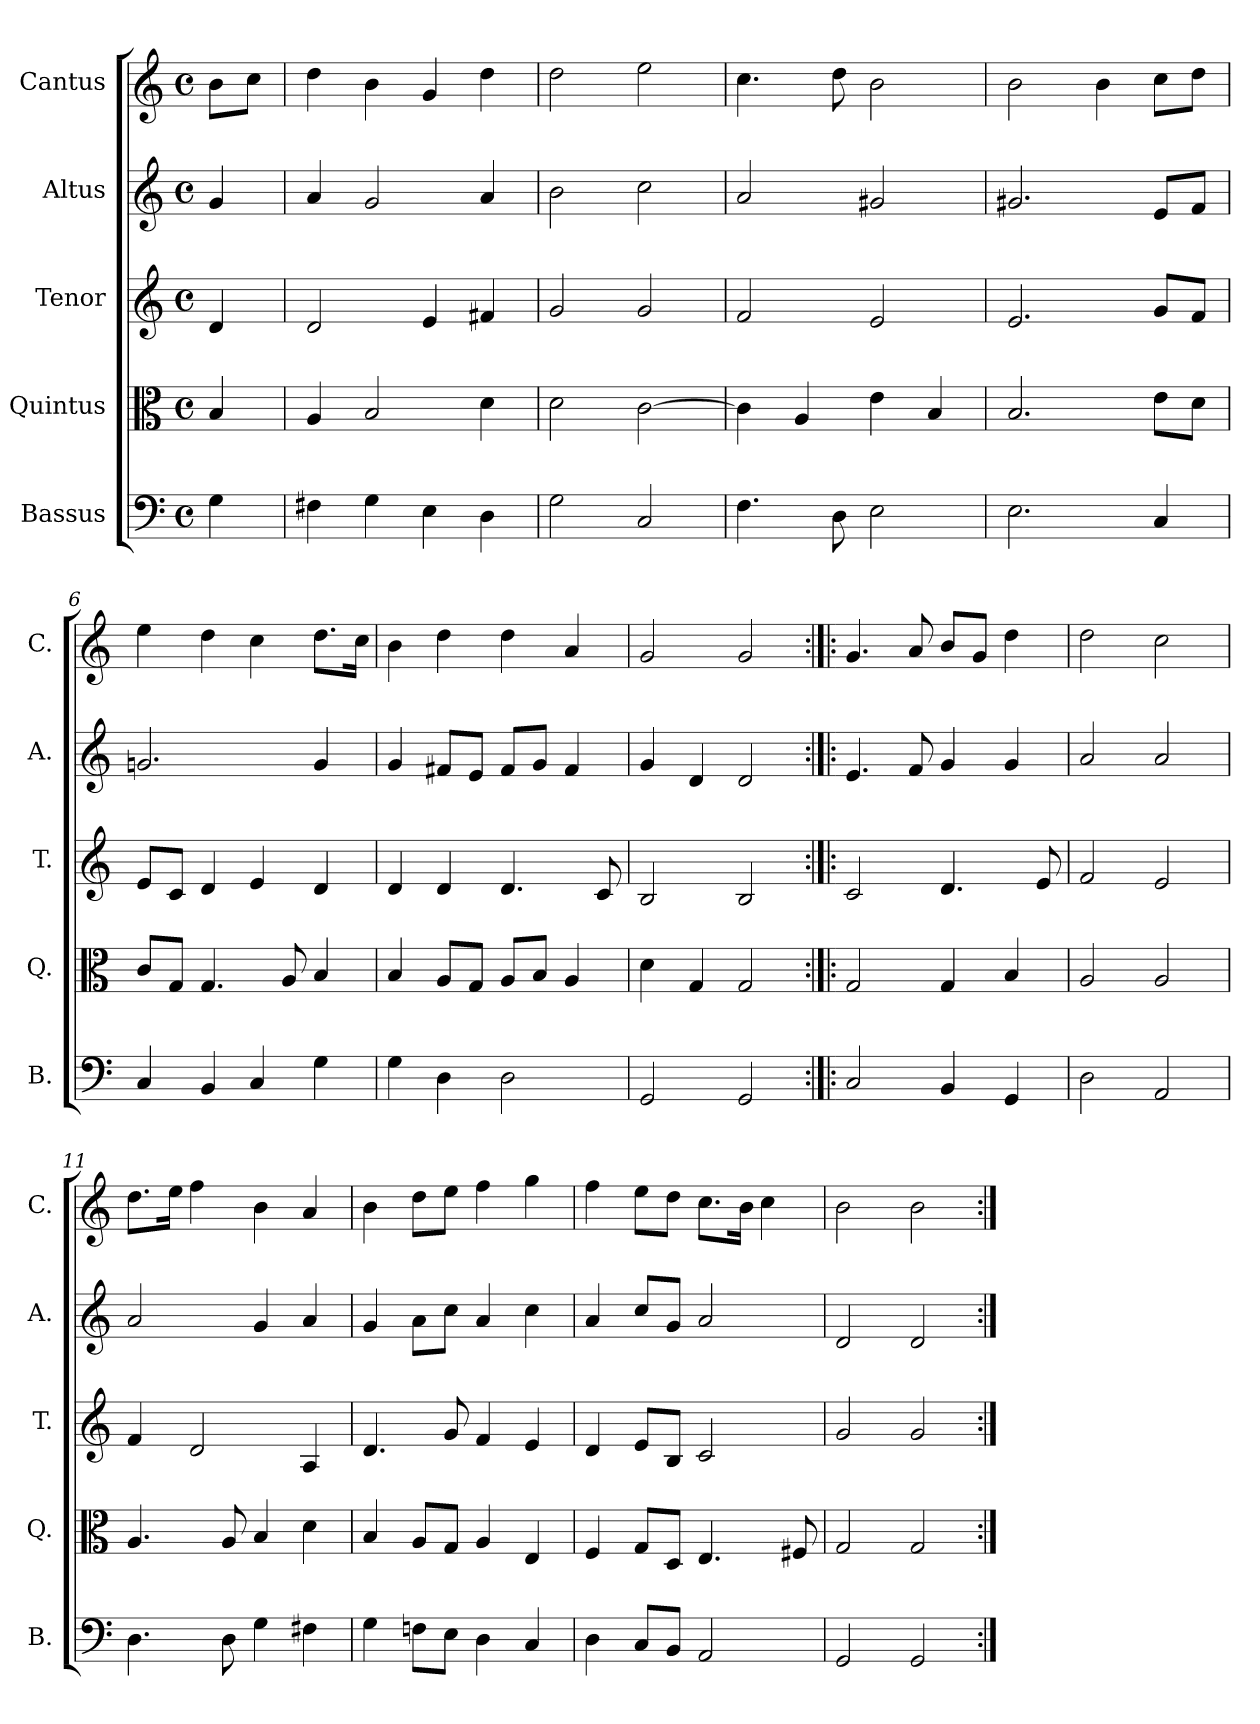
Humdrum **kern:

**kern	**kern	**kern	**kern	**kern
*part5	*part4	*part3	*part2	*part1
*staff5	*staff4	*staff3	*staff2	*staff1
*I"Bassus	*I"Quintus	*I"Tenor	*I"Altus	*I"Cantus
*I'B.	*I'Q.	*I'T.	*I'A.	*I'C.
*clefF4	*clefC3	*clefG2	*clefG2	*clefG2
*k[]	*k[]	*k[]	*k[]	*k[]
*C:	*C:	*C:	*C:	*C:
*M4/4	*M4/4	*M4/4	*M4/4	*M4/4
*met(c)	*met(c)	*met(c)	*met(c)	*met(c)
=1	=1	=1	=1	=1
4G\	4B/	4d/	4g/	8b\L
.	.	.	.	8cc\J
=2	=2	=2	=2	=2
4F#X\	4A/	2d/	4a/	4dd\
4G\	2B/	.	2g/	4b\
4E\	.	4e/	.	4g/
4D\	4d\	4f#X/	4a/	4dd\
=3	=3	=3	=3	=3
2G\	2d\	2g/	2b\	2dd\
2C/	[2c\	2g/	2cc\	2ee\
=4	=4	=4	=4	=4
4.F\	4c\]	2f/	2a/	4.cc\
.	4A/	.	.	.
8D\	.	.	.	8dd\
2E\	4e\	2e/	2g#X/	2b\
.	4B/	.	.	.
=5	=5	=5	=5	=5
2.E\	2.B/	2.e/	2.g#X/	2b\
.	.	.	.	4b\
4C/	8e\L	8g/L	8e/L	8cc\L
.	8d\J	8f/J	8f/J	8dd\J
=6	=6	=6	=6	=6
4C/	8c/L	8e/L	2.gn/	4ee\
.	8G/J	8c/J	.	.
4BB/	4.G/	4d/	.	4dd\
4C/	.	4e/	.	4cc\
.	8A/	.	.	.
4G\	4B/	4d/	4g/	8.dd\L
.	.	.	.	16cc\Jk
=7	=7	=7	=7	=7
4G\	4B/	4d/	4g/	4b\
4D\	8A/L	4d/	8f#X/L	4dd\
.	8G/J	.	8e/J	.
2D\	8A/L	4.d/	8f#/L	4dd\
.	8B/J	.	8g/J	.
.	4A/	.	4f#/	4a/
.	.	8c/	.	.
!!LO:LB:g=z
=8	=8	=8	=8	=8
2GG/	4d\	2B/	4g/	2g/
.	4G/	.	4d/	.
2GG/	2G/	2B/	2d/	2g/
=9:|!|:	=9:|!|:	=9:|!|:	=9:|!|:	=9:|!|:
2C/	2G/	2c/	4.e/	4.g/
.	.	.	8f/	8a/
4BB/	4G/	4.d/	4g/	8b/L
.	.	.	.	8g/J
4GG/	4B/	.	4g/	4dd\
.	.	8e/	.	.
=10	=10	=10	=10	=10
2D\	2A/	2f/	2a/	2dd\
2AA/	2A/	2e/	2a/	2cc\
=11	=11	=11	=11	=11
4.D\	4.A/	4f/	2a/	8.dd\L
.	.	.	.	16ee\Jk
.	.	2d/	.	4ff\
8D\	8A/	.	.	.
4G\	4B/	.	4g/	4b\
4F#X\	4d\	4A/	4a/	4a/
=12	=12	=12	=12	=12
4G\	4B/	4.d/	4g/	4b\
8Fn\L	8A/L	.	8a\L	8dd\L
8E\J	8G/J	8g/	8cc\J	8ee\J
4D\	4A/	4f/	4a/	4ff\
4C/	4E/	4e/	4cc\	4gg\
=13	=13	=13	=13	=13
4D\	4F/	4d/	4a/	4ff\
8C/L	8G/L	8e/L	8cc/L	8ee\L
8BB/J	8D/J	8B/J	8g/J	8dd\J
2AA/	4.E/	2c/	2a/	8.cc\L
.	.	.	.	16b\Jk
.	.	.	.	4cc\
.	8F#X/	.	.	.
=14	=14	=14	=14	=14
2GG/	2G/	2g/	2d/	2b\
2GG/	2G/	2g/	2d/	2b\
=:|!	=:|!	=:|!	=:|!	=:|!
*-	*-	*-	*-	*-
